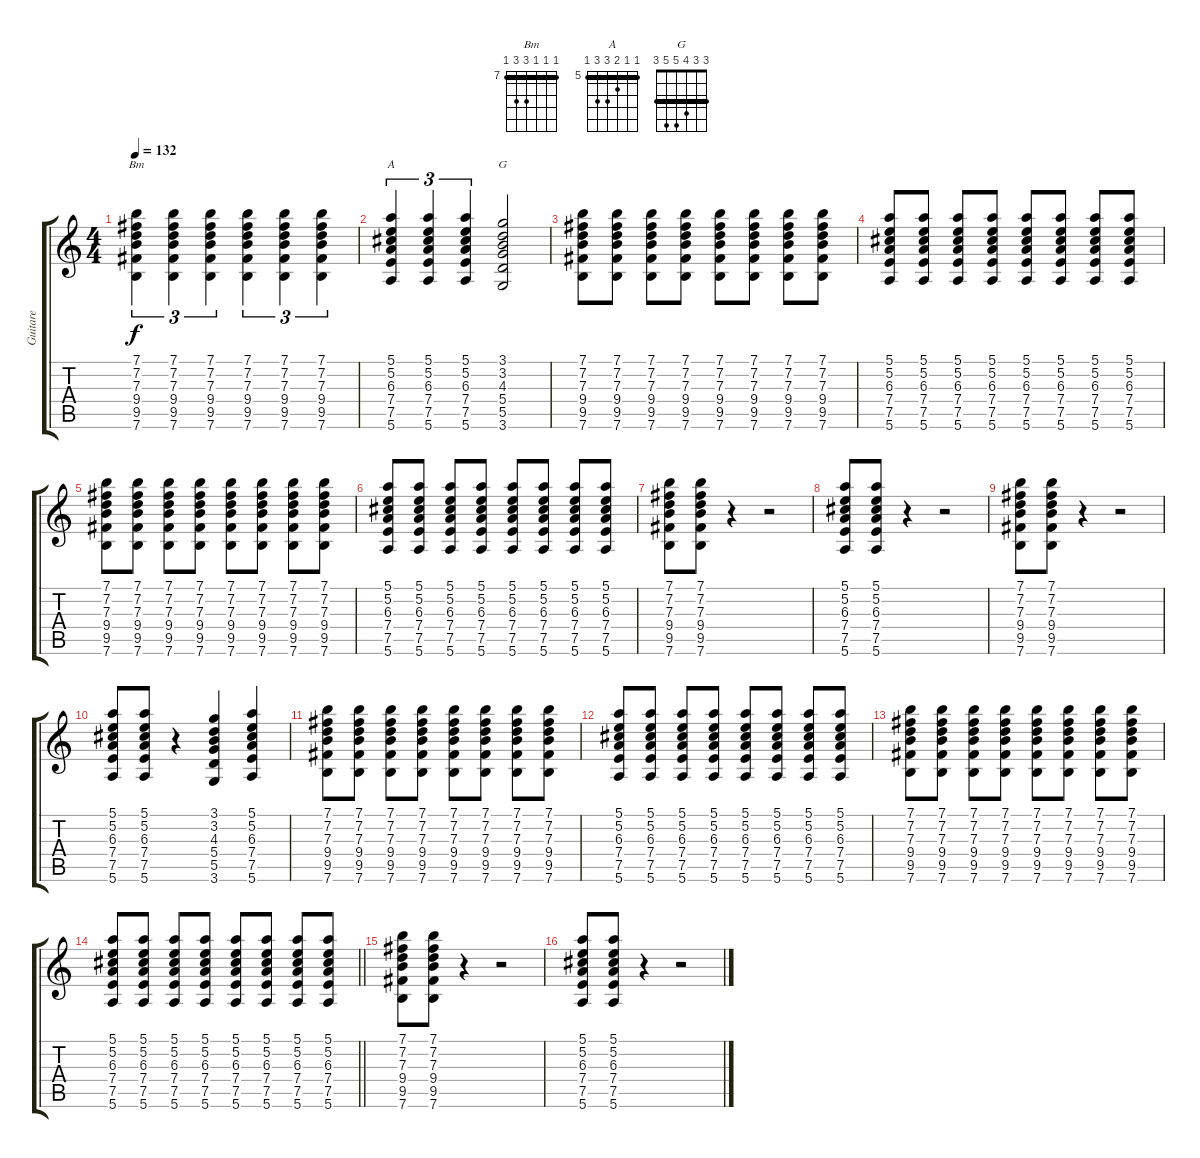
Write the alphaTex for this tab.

\track ("Guitare" "Guitare") {instrument electricguitarclean}
\staff {score tabs}
\tuning (E4 B3 G3 D3 A2 E2) {hide}
\chord ("Bm" 7 7 7 9 9 7) {firstfret 7 barre 7}
\chord ("A" 5 5 6 7 7 5) {firstfret 5 barre 5}
\chord ("G" 3 3 4 5 5 3) {barre 3}
\ts (4 4)
\tempo 132
\clef g2
\ks c
(7.1 7.2 7.3 9.4 9.5 7.6).4{tu (3 2) ch "Bm" dy f} (7.1 7.2 7.3 9.4 9.5 7.6).4{tu (3 2)} (7.1 7.2 7.3 9.4 9.5 7.6).4{tu (3 2)} (7.1 7.2 7.3 9.4 9.5 7.6).4{tu (3 2)} (7.1 7.2 7.3 9.4 9.5 7.6).4{tu (3 2)} (7.1 7.2 7.3 9.4 9.5 7.6).4{tu (3 2)} |
(5.1 5.2 6.3 7.4 7.5 5.6).4{tu (3 2) ch "A"} (5.1 5.2 6.3 7.4 7.5 5.6).4{tu (3 2)} (5.1 5.2 6.3 7.4 7.5 5.6).4{tu (3 2)} (3.1 3.2 4.3 5.4 5.5 3.6).2{ch "G"} |
(7.1 7.2 7.3 9.4 9.5 7.6).8 (7.1 7.2 7.3 9.4 9.5 7.6).8 (7.1 7.2 7.3 9.4 9.5 7.6).8 (7.1 7.2 7.3 9.4 9.5 7.6).8 (7.1 7.2 7.3 9.4 9.5 7.6).8 (7.1 7.2 7.3 9.4 9.5 7.6).8 (7.1 7.2 7.3 9.4 9.5 7.6).8 (7.1 7.2 7.3 9.4 9.5 7.6).8 |
(5.1 5.2 6.3 7.4 7.5 5.6).8 (5.1 5.2 6.3 7.4 7.5 5.6).8 (5.1 5.2 6.3 7.4 7.5 5.6).8 (5.1 5.2 6.3 7.4 7.5 5.6).8 (5.1 5.2 6.3 7.4 7.5 5.6).8 (5.1 5.2 6.3 7.4 7.5 5.6).8 (5.1 5.2 6.3 7.4 7.5 5.6).8 (5.1 5.2 6.3 7.4 7.5 5.6).8 |
(7.1 7.2 7.3 9.4 9.5 7.6).8 (7.1 7.2 7.3 9.4 9.5 7.6).8 (7.1 7.2 7.3 9.4 9.5 7.6).8 (7.1 7.2 7.3 9.4 9.5 7.6).8 (7.1 7.2 7.3 9.4 9.5 7.6).8 (7.1 7.2 7.3 9.4 9.5 7.6).8 (7.1 7.2 7.3 9.4 9.5 7.6).8 (7.1 7.2 7.3 9.4 9.5 7.6).8 |
(5.1 5.2 6.3 7.4 7.5 5.6).8 (5.1 5.2 6.3 7.4 7.5 5.6).8 (5.1 5.2 6.3 7.4 7.5 5.6).8 (5.1 5.2 6.3 7.4 7.5 5.6).8 (5.1 5.2 6.3 7.4 7.5 5.6).8 (5.1 5.2 6.3 7.4 7.5 5.6).8 (5.1 5.2 6.3 7.4 7.5 5.6).8 (5.1 5.2 6.3 7.4 7.5 5.6).8 |
(7.1 7.2 7.3 9.4 9.5 7.6).8 (7.1 7.2 7.3 9.4 9.5 7.6).8 r.4 r.2 |
(5.1 5.2 6.3 7.4 7.5 5.6).8 (5.1 5.2 6.3 7.4 7.5 5.6).8 r.4 r.2 |
(7.1 7.2 7.3 9.4 9.5 7.6).8 (7.1 7.2 7.3 9.4 9.5 7.6).8 r.4 r.2 |
(5.1 5.2 6.3 7.4 7.5 5.6).8 (5.1 5.2 6.3 7.4 7.5 5.6).8 r.4 (3.1 3.2 4.3 5.4 5.5 3.6).4 (5.1 5.2 6.3 7.4 7.5 5.6).4 |
(7.1 7.2 7.3 9.4 9.5 7.6).8 (7.1 7.2 7.3 9.4 9.5 7.6).8 (7.1 7.2 7.3 9.4 9.5 7.6).8 (7.1 7.2 7.3 9.4 9.5 7.6).8 (7.1 7.2 7.3 9.4 9.5 7.6).8 (7.1 7.2 7.3 9.4 9.5 7.6).8 (7.1 7.2 7.3 9.4 9.5 7.6).8 (7.1 7.2 7.3 9.4 9.5 7.6).8 |
(5.1 5.2 6.3 7.4 7.5 5.6).8 (5.1 5.2 6.3 7.4 7.5 5.6).8 (5.1 5.2 6.3 7.4 7.5 5.6).8 (5.1 5.2 6.3 7.4 7.5 5.6).8 (5.1 5.2 6.3 7.4 7.5 5.6).8 (5.1 5.2 6.3 7.4 7.5 5.6).8 (5.1 5.2 6.3 7.4 7.5 5.6).8 (5.1 5.2 6.3 7.4 7.5 5.6).8 |
(7.1 7.2 7.3 9.4 9.5 7.6).8 (7.1 7.2 7.3 9.4 9.5 7.6).8 (7.1 7.2 7.3 9.4 9.5 7.6).8 (7.1 7.2 7.3 9.4 9.5 7.6).8 (7.1 7.2 7.3 9.4 9.5 7.6).8 (7.1 7.2 7.3 9.4 9.5 7.6).8 (7.1 7.2 7.3 9.4 9.5 7.6).8 (7.1 7.2 7.3 9.4 9.5 7.6).8 |
\barLineRight lightlight
(5.1 5.2 6.3 7.4 7.5 5.6).8 (5.1 5.2 6.3 7.4 7.5 5.6).8 (5.1 5.2 6.3 7.4 7.5 5.6).8 (5.1 5.2 6.3 7.4 7.5 5.6).8 (5.1 5.2 6.3 7.4 7.5 5.6).8 (5.1 5.2 6.3 7.4 7.5 5.6).8 (5.1 5.2 6.3 7.4 7.5 5.6).8 (5.1 5.2 6.3 7.4 7.5 5.6).8 |
(7.1 7.2 7.3 9.4 9.5 7.6).8 (7.1 7.2 7.3 9.4 9.5 7.6).8 r.4 r.2 |
(5.1 5.2 6.3 7.4 7.5 5.6).8 (5.1 5.2 6.3 7.4 7.5 5.6).8 r.4 r.2
